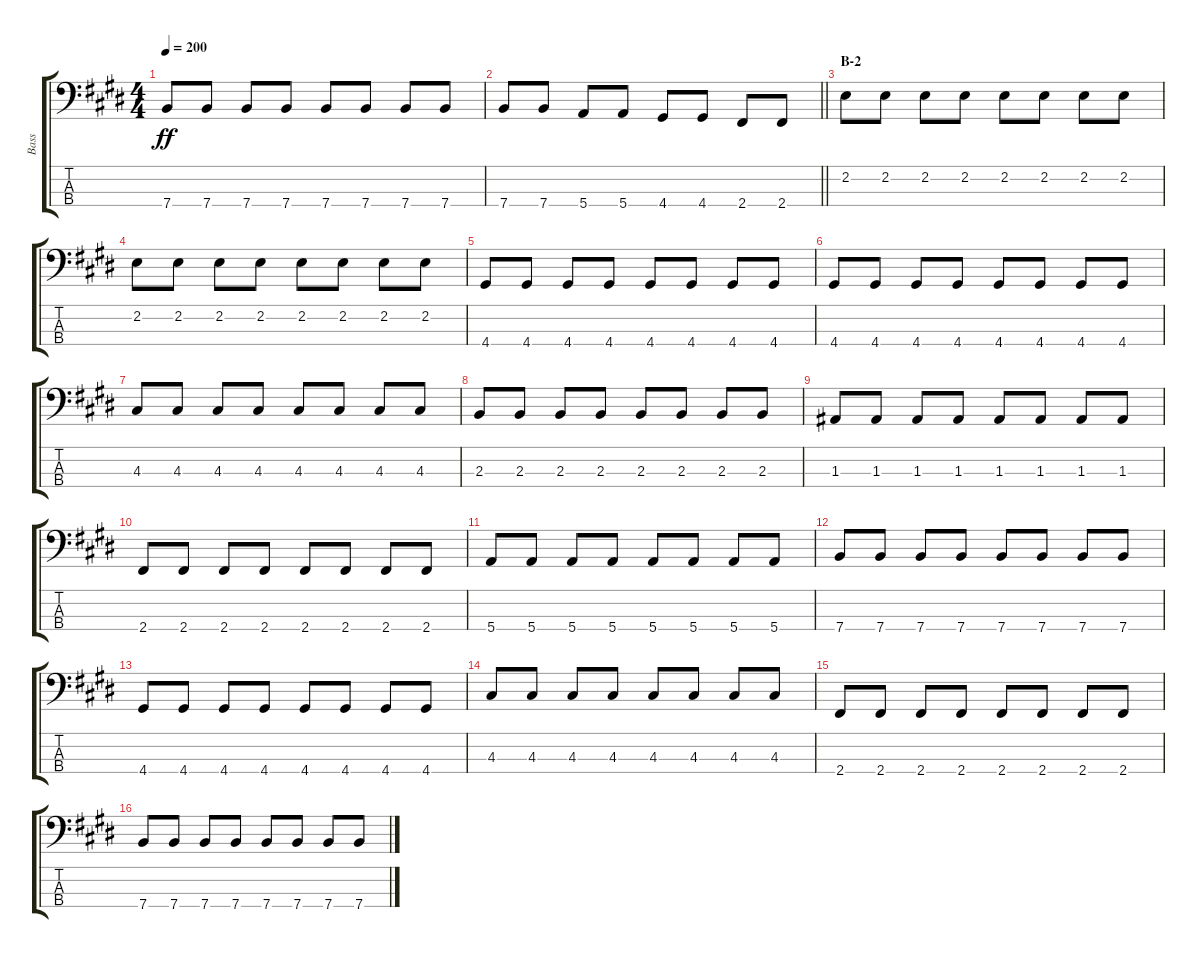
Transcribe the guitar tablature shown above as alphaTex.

\track ("Bass" "Bass") {instrument electricbasspick}
\staff {score tabs}
\tuning (G2 D2 A1 E1) {hide}
\ts (4 4)
\tempo 200
\clef f4
\ks e
7.4.8{dy ff} 7.4.8 7.4.8 7.4.8 7.4.8 7.4.8 7.4.8 7.4.8 |
\barLineRight lightlight
7.4.8 7.4.8 5.4.8 5.4.8 4.4.8 4.4.8 2.4.8 2.4.8 |
\section ("" "B-2")
2.2.8 2.2.8 2.2.8 2.2.8 2.2.8 2.2.8 2.2.8 2.2.8 |
2.2.8 2.2.8 2.2.8 2.2.8 2.2.8 2.2.8 2.2.8 2.2.8 |
4.4.8 4.4.8 4.4.8 4.4.8 4.4.8 4.4.8 4.4.8 4.4.8 |
4.4.8 4.4.8 4.4.8 4.4.8 4.4.8 4.4.8 4.4.8 4.4.8 |
4.3.8 4.3.8 4.3.8 4.3.8 4.3.8 4.3.8 4.3.8 4.3.8 |
2.3.8 2.3.8 2.3.8 2.3.8 2.3.8 2.3.8 2.3.8 2.3.8 |
1.3.8 1.3.8 1.3.8 1.3.8 1.3.8 1.3.8 1.3.8 1.3.8 |
2.4.8 2.4.8 2.4.8 2.4.8 2.4.8 2.4.8 2.4.8 2.4.8 |
5.4.8 5.4.8 5.4.8 5.4.8 5.4.8 5.4.8 5.4.8 5.4.8 |
7.4.8 7.4.8 7.4.8 7.4.8 7.4.8 7.4.8 7.4.8 7.4.8 |
4.4.8 4.4.8 4.4.8 4.4.8 4.4.8 4.4.8 4.4.8 4.4.8 |
4.3.8 4.3.8 4.3.8 4.3.8 4.3.8 4.3.8 4.3.8 4.3.8 |
2.4.8 2.4.8 2.4.8 2.4.8 2.4.8 2.4.8 2.4.8 2.4.8 |
7.4.8 7.4.8 7.4.8 7.4.8 7.4.8 7.4.8 7.4.8 7.4.8
